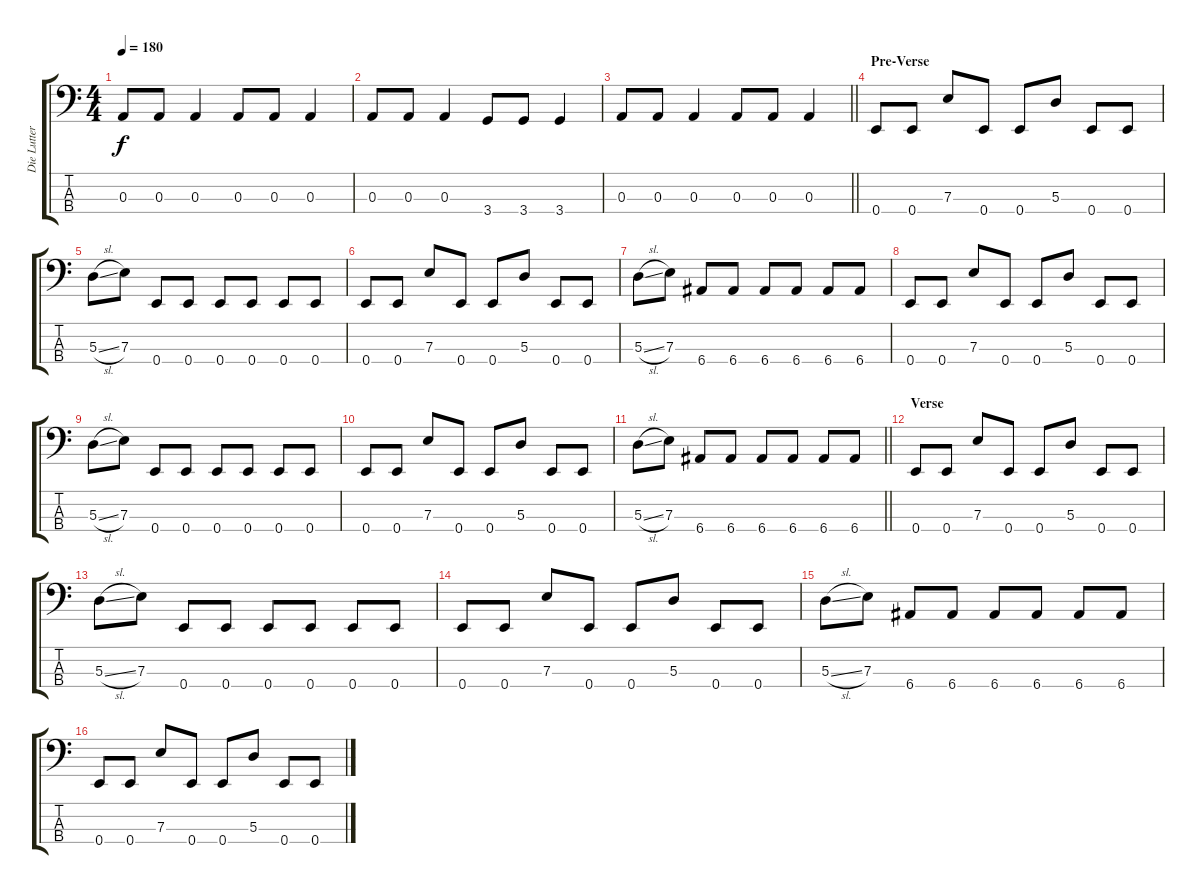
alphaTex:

\track ("Die Lutter" "Die Lutter") {instrument electricbasspick}
\staff {score tabs}
\tuning (G2 D2 A1 E1) {hide}
\ts (4 4)
\tempo 180
\clef f4
\ks c
0.3.8{dy f} 0.3.8 0.3.4 0.3.8 0.3.8 0.3.4 |
0.3.8 0.3.8 0.3.4 3.4.8 3.4.8 3.4.4 |
\barLineRight lightlight
0.3.8 0.3.8 0.3.4 0.3.8 0.3.8 0.3.4 |
\section ("" "Pre-Verse")
0.4.8 0.4.8 7.3.8 0.4.8 0.4.8 5.3.8 0.4.8 0.4.8 |
5.3{sl}.8 7.3.8 0.4.8 0.4.8 0.4.8 0.4.8 0.4.8 0.4.8 |
0.4.8 0.4.8 7.3.8 0.4.8 0.4.8 5.3.8 0.4.8 0.4.8 |
5.3{sl}.8 7.3.8 6.4.8 6.4.8 6.4.8 6.4.8 6.4.8 6.4.8 |
0.4.8 0.4.8 7.3.8 0.4.8 0.4.8 5.3.8 0.4.8 0.4.8 |
5.3{sl}.8 7.3.8 0.4.8 0.4.8 0.4.8 0.4.8 0.4.8 0.4.8 |
0.4.8 0.4.8 7.3.8 0.4.8 0.4.8 5.3.8 0.4.8 0.4.8 |
\barLineRight lightlight
5.3{sl}.8 7.3.8 6.4.8 6.4.8 6.4.8 6.4.8 6.4.8 6.4.8 |
\section ("" "Verse")
0.4.8 0.4.8 7.3.8 0.4.8 0.4.8 5.3.8 0.4.8 0.4.8 |
5.3{sl}.8 7.3.8 0.4.8 0.4.8 0.4.8 0.4.8 0.4.8 0.4.8 |
0.4.8 0.4.8 7.3.8 0.4.8 0.4.8 5.3.8 0.4.8 0.4.8 |
5.3{sl}.8 7.3.8 6.4.8 6.4.8 6.4.8 6.4.8 6.4.8 6.4.8 |
0.4.8 0.4.8 7.3.8 0.4.8 0.4.8 5.3.8 0.4.8 0.4.8
